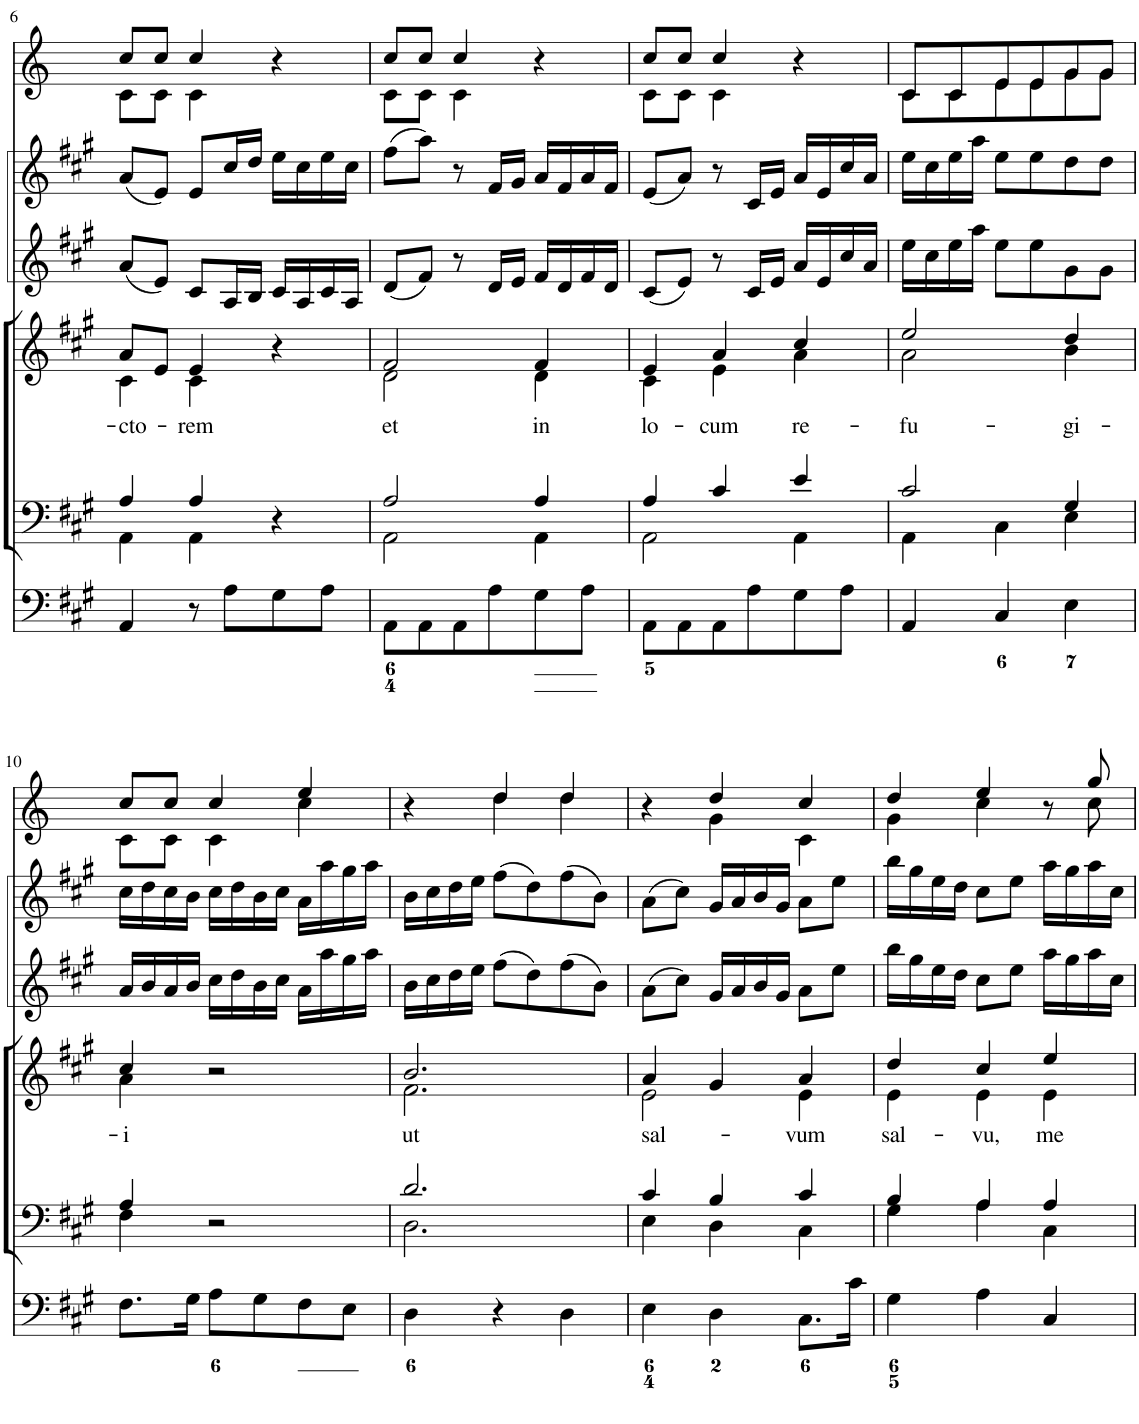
**kern	**kern	**kern	**text	**kern	**kern	**kern
*part6	*part5	*part4	*part4	*part3	*part2	*part1
*staff6	*staff5	*staff4	*staff4	*staff3	*staff2	*staff1
*I"Organ	*I"Voice	*I"Voice	*	*I"Violin	*I"Violini	*I"Corni in A
*	*	*	*	*I'Vln	*I'Vln	*
!!LO:PB:g=z
*clefF4	*clefF4	*clefG2	*	*clefG2	*clefG2	*clefG2
*	*	*	*	*	*	*Trd2c3
*k[f#c#g#]	*k[f#c#g#]	*k[f#c#g#]	*	*k[f#c#g#]	*k[f#c#g#]	*k[]
*M3/4	*M3/4	*M3/4	*	*M3/4	*M3/4	*M3/4
=6	=6	=6	=6	=6	=6	=6
*	*^	*	*	*	*	*
!	!	!	!	!LO:LY:b	!	!	!
*	*	*	*^	*	*	*	*^
4AA/	4A/	4AA\	8a/L	4c#\	-cto-	(8a/L	(8a/L	8cc/L	8c\L
.	.	.	8e/J	.	.	8e/J)	8e/J)	8cc/J	8c\J
!	!	!	!	!	!LO:LY:b	!	!	!	!
8r	4A/	4AA\	4e/	4c#\	-rem	8c#/L	8e/L	4cc/	4c\
8A\L	.	.	.	.	.	16A/L	16cc#/L	.	.
.	.	.	.	.	.	16B/JJ	16dd/JJ	.	.
8G#\	4r	4ryy	4r	4ryy	.	16c#/LL	16ee\LL	4r	4ryy
.	.	.	.	.	.	16A/	16cc#\	.	.
8A\J	.	.	.	.	.	16c#/	16ee\	.	.
.	.	.	.	.	.	16A/JJ	16cc#\JJ	.	.
=7	=7	=7	=7	=7	=7	=7	=7	=7	=7
!	!	!	!	!	!LO:LY:b	!	!	!	!
8AA\L	2A/	2AA\	2f#/	2d\	et	(8d/L	(8ff#\L	8cc/L	8c\L
8AA\	.	.	.	.	.	8f#/J)	8aa\J)	8cc/J	8c\J
8AA\	.	.	.	.	.	8r	8r	4cc/	4c\
8A\	.	.	.	.	.	16d/LL	16f#/LL	.	.
.	.	.	.	.	.	16e/JJ	16g#/JJ	.	.
!	!	!	!	!	!LO:LY:b	!	!	!	!
8G#\	4A/	4AA\	4f#/	4d\	in	16f#/LL	16a/LL	4r	4ryy
.	.	.	.	.	.	16d/	16f#/	.	.
8A\J	.	.	.	.	.	16f#/	16a/	.	.
.	.	.	.	.	.	16d/JJ	16f#/JJ	.	.
=8	=8	=8	=8	=8	=8	=8	=8	=8	=8
!	!	!	!	!	!LO:LY:b	!	!	!	!
8AA\L	4A/	2AA\	4e/	4c#\	lo-	(8c#/L	(8e/L	8cc/L	8c\L
8AA\	.	.	.	.	.	8e/J)	8a/J)	8cc/J	8c\J
!	!	!	!	!	!LO:LY:b	!	!	!	!
8AA\	4c#/	.	4a/	4e\	-cum	8r	8r	4cc/	4c\
8A\	.	.	.	.	.	16c#/LL	16c#/LL	.	.
.	.	.	.	.	.	16e/JJ	16e/JJ	.	.
!	!	!	!	!	!LO:LY:b	!	!	!	!
8G#\	4e/	4AA\	4cc#/	4a\	re-	16a/LL	16a/LL	4r	4ryy
.	.	.	.	.	.	16e/	16e/	.	.
8A\J	.	.	.	.	.	16cc#/	16cc#/	.	.
.	.	.	.	.	.	16a/JJ	16a/JJ	.	.
=9	=9	=9	=9	=9	=9	=9	=9	=9	=9
!	!	!	!	!	!LO:LY:b	!	!	!	!
4AA/	2c#/	4AA\	2ee/	2a\	-fu-	16ee\LL	16ee\LL	8c/L	8c\L
.	.	.	.	.	.	16cc#\	16cc#\	.	.
.	.	.	.	.	.	16ee\	16ee\	8c/	8c\
.	.	.	.	.	.	16aa\JJ	16aa\JJ	.	.
4C#/	.	4C#\	.	.	.	8ee\L	8ee\L	8e/	8e\
.	.	.	.	.	.	8ee\	8ee\	8e/	8e\
!	!	!	!	!	!LO:LY:b	!	!	!	!
4E\	4G#/	4E\	4dd/	4b\	-gi-	8g#\	8dd\	8g/	8g\
.	.	.	.	.	.	8g#\J	8dd\J	8g/J	8g\J
!!LO:LB:g=z	!!
=10	=10	=10	=10	=10	=10	=10	=10	=10	=10
!	!	!	!	!	!LO:LY:b	!	!	!	!
8.F#\L	4A/	4F#\	4cc#/	4a\	-i	16a/LL	16cc#\LL	8cc/L	8c\L
.	.	.	.	.	.	16b/	16dd\	.	.
.	.	.	.	.	.	16a/	16cc#\	8cc/J	8c\J
16G#\Jk	.	.	.	.	.	16b/JJ	16b\JJ	.	.
8A\L	2r	2ryy	2r	2ryy	.	16cc#\LL	16cc#\LL	4cc/	4c\
.	.	.	.	.	.	16dd\	16dd\	.	.
8G#\	.	.	.	.	.	16b\	16b\	.	.
.	.	.	.	.	.	16cc#\JJ	16cc#\JJ	.	.
8F#\	.	.	.	.	.	16a\LL	16a\LL	4ee/	4cc\
.	.	.	.	.	.	16aa\	16aa\	.	.
8E\J	.	.	.	.	.	16gg#\	16gg#\	.	.
.	.	.	.	.	.	16aa\JJ	16aa\JJ	.	.
=11	=11	=11	=11	=11	=11	=11	=11	=11	=11
!	!	!	!	!	!LO:LY:b	!	!	!	!
4D\	2.d/	2.D\	2.b/	2.f#\	ut	16b\LL	16b\LL	4r	4ryy
.	.	.	.	.	.	16cc#\	16cc#\	.	.
.	.	.	.	.	.	16dd\	16dd\	.	.
.	.	.	.	.	.	16ee\JJ	16ee\JJ	.	.
4r	.	.	.	.	.	(8ff#\L	(8ff#\L	4dd/	4dd\
.	.	.	.	.	.	8dd\)	8dd\)	.	.
4D\	.	.	.	.	.	(8ff#\	(8ff#\	4dd/	4dd\
.	.	.	.	.	.	8b\J)	8b\J)	.	.
=12	=12	=12	=12	=12	=12	=12	=12	=12	=12
!	!	!	!	!	!LO:LY:b	!	!	!	!
4E\	4c#/	4E\	4a/	2e\	sal-	(8a\L	(8a\L	4r	4ryy
.	.	.	.	.	.	8cc#\J)	8cc#\J)	.	.
4D\	4B/	4D\	4g#/	.	.	16g#/LL	16g#/LL	4dd/	4g\
.	.	.	.	.	.	16a/	16a/	.	.
.	.	.	.	.	.	16b/	16b/	.	.
.	.	.	.	.	.	16g#/JJ	16g#/JJ	.	.
!	!	!	!	!	!LO:LY:b	!	!	!	!
8.C#\L	4c#/	4C#\	4a/	4e\	-vum	8a\L	8a\L	4cc/	4c\
.	.	.	.	.	.	8ee\J	8ee\J	.	.
16c#\Jk	.	.	.	.	.	.	.	.	.
=13	=13	=13	=13	=13	=13	=13	=13	=13	=13
!	!	!	!	!	!LO:LY:b	!	!	!	!
4G#\	4B/	4G#\	4dd/	4e\	sal-	16bb\LL	16bb\LL	4dd/	4g\
.	.	.	.	.	.	16gg#\	16gg#\	.	.
.	.	.	.	.	.	16ee\	16ee\	.	.
.	.	.	.	.	.	16dd\JJ	16dd\JJ	.	.
!	!	!	!	!	!LO:LY:b	!	!	!	!
4A\	4A/	4A\	4cc#/	4e\	vu,	8cc#\L	8cc#\L	4ee/	4cc\
.	.	.	.	.	.	8ee\J	8ee\J	.	.
!	!	!	!	!	!LO:LY:b	!	!	!	!
4C#/	4A/	4C#\	4ee/	4e\	me	16aa\LL	16aa\LL	8r	8ryy
.	.	.	.	.	.	16gg#\	16gg#\	.	.
.	.	.	.	.	.	16aa\	16aa\	8gg/	8cc\
.	.	.	.	.	.	16cc#\JJ	16cc#\JJ	.	.
*	*v	*v	*	*	*	*	*	*v	*v
*	*	*v	*v	*	*	*	*
=	=	=	=	=	=	=
*-	*-	*-	*-	*-	*-	*-
